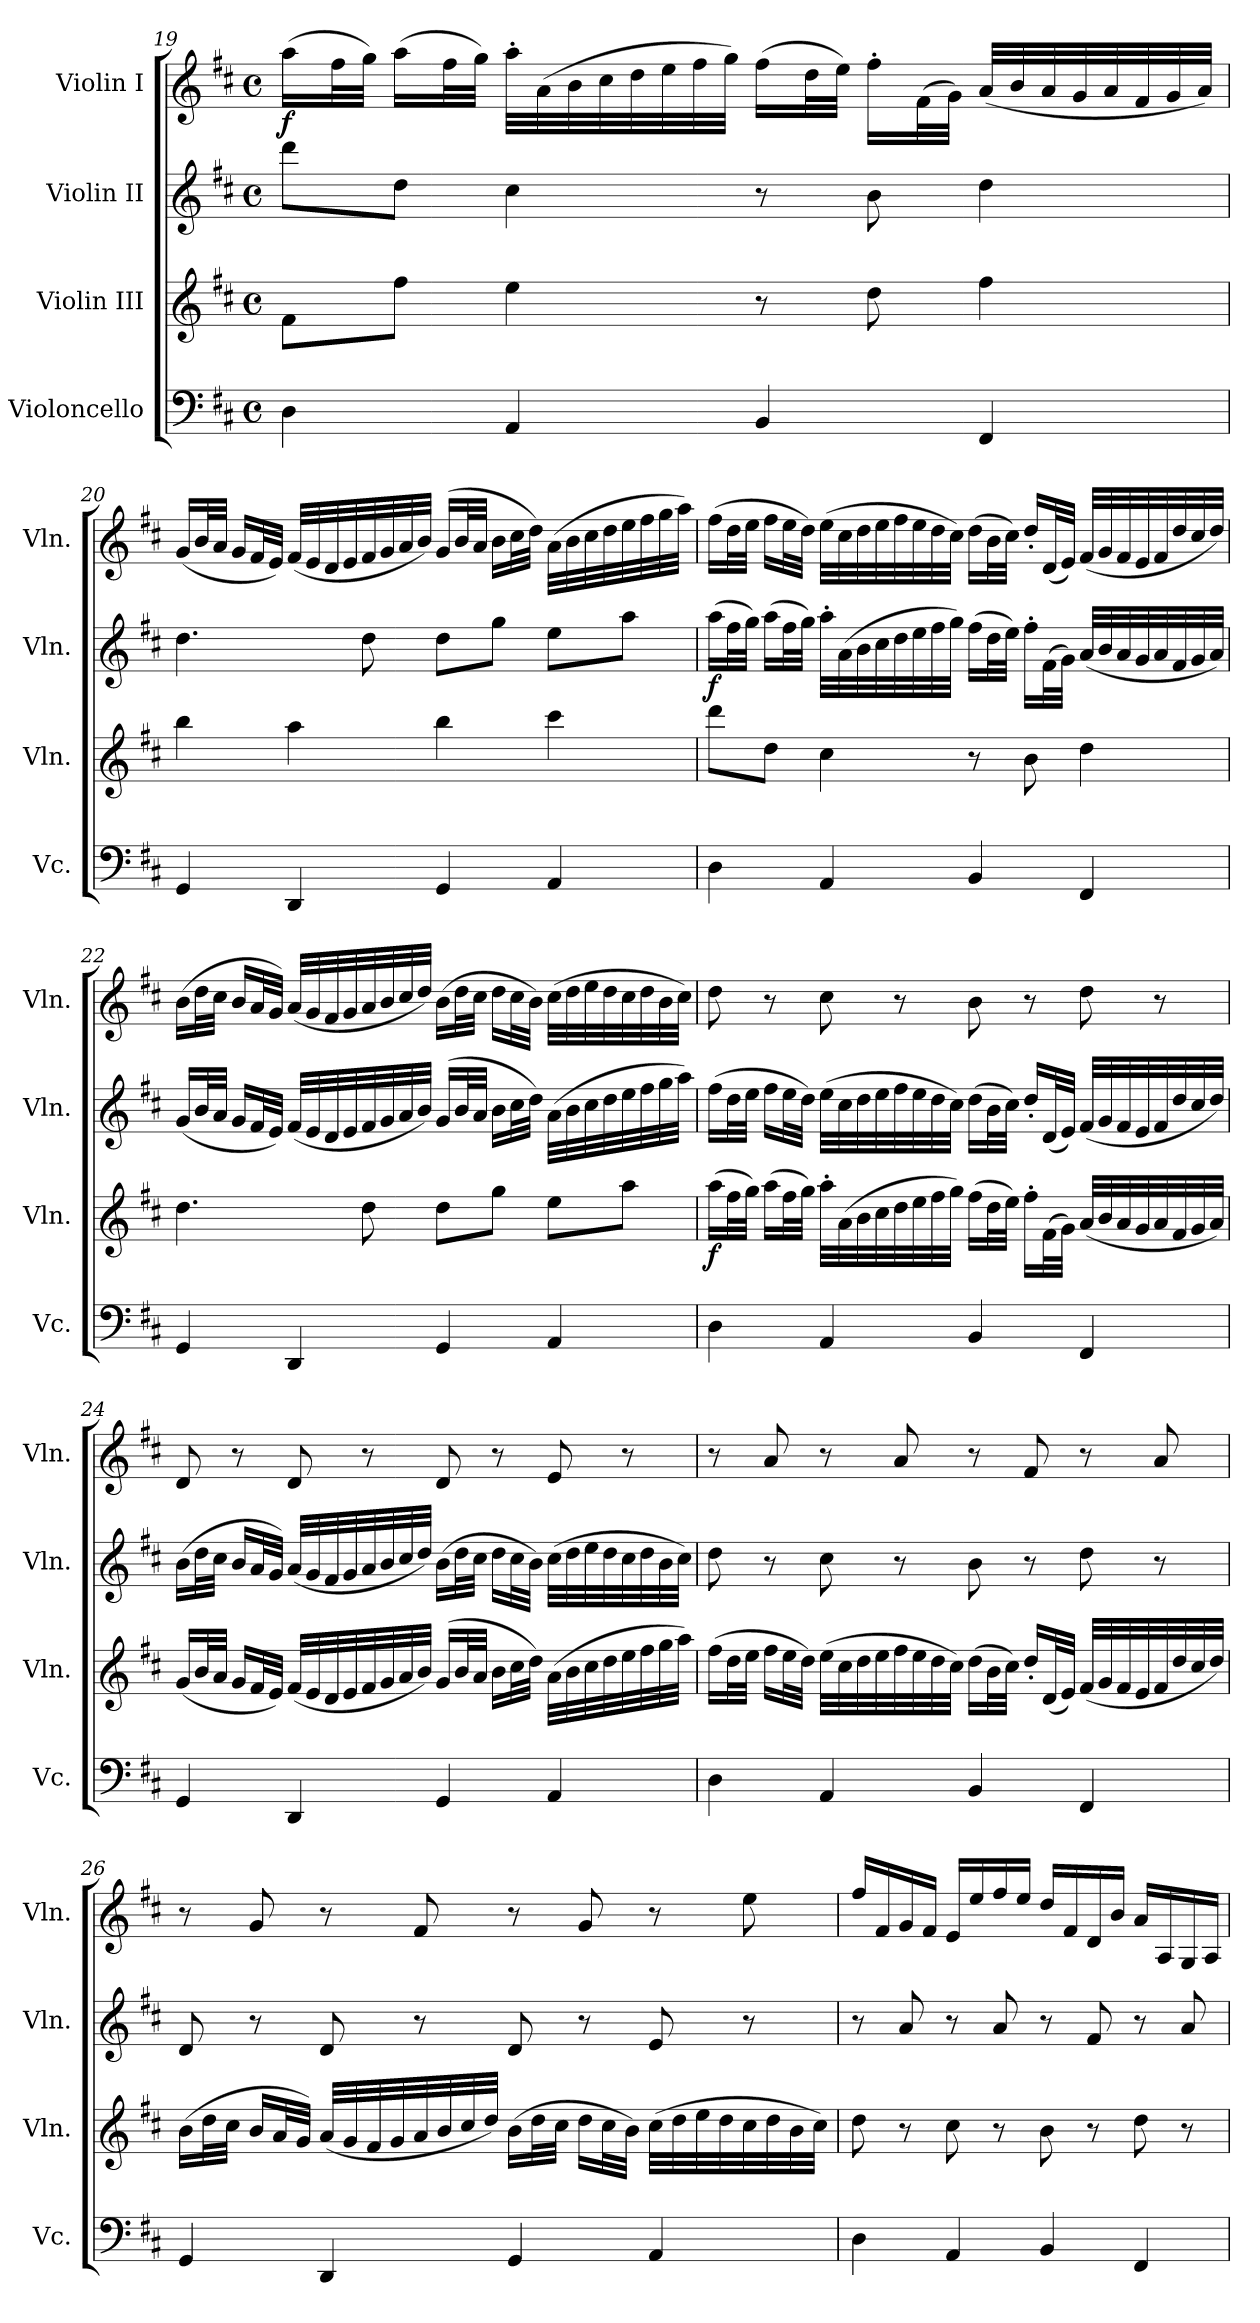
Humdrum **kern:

**kern	**kern	**dynam	**kern	**dynam	**kern	**dynam
*part4	*part3	*part3	*part2	*part2	*part1	*part1
*staff4	*staff3	*staff3	*staff2	*staff2	*staff1	*staff1
*I"Violoncello	*I"Violin III	*	*I"Violin II	*	*I"Violin I	*
*I'Vc.	*I'Vln.	*	*I'Vln.	*	*I'Vln.	*
*clefF4	*clefG2	*	*clefG2	*	*clefG2	*
*k[f#c#]	*k[f#c#]	*	*k[f#c#]	*	*k[f#c#]	*
*M4/4	*M4/4	*	*M4/4	*	*M4/4	*
*met(c)	*met(c)	*	*met(c)	*	*met(c)	*
=19	=19	=19	=19	=19	=19	=19
!	!	!	!	!	!	!LO:DY:b
4D\	8f#\L	.	8ddd\L	.	(16aa\LL	f
.	.	.	.	.	32ff#\L	.
.	.	.	.	.	32gg\JJJ)	.
.	8ff#\J	.	8dd\J	.	(16aa\LL	.
.	.	.	.	.	32ff#\L	.
.	.	.	.	.	32gg\JJJ)	.
4AA/	4ee\	.	4cc#\	.	32aa'\LLL	.
.	.	.	.	.	(32a\	.
.	.	.	.	.	32b\	.
.	.	.	.	.	32cc#\	.
.	.	.	.	.	32dd\	.
.	.	.	.	.	32ee\	.
.	.	.	.	.	32ff#\	.
.	.	.	.	.	32gg\JJJ)	.
4BB/	8r	.	8r	.	(16ff#\LL	.
.	.	.	.	.	32dd\L	.
.	.	.	.	.	32ee\JJJ)	.
.	8dd\	.	8b\	.	16ff#'\LL	.
.	.	.	.	.	(32f#\L	.
.	.	.	.	.	32g\JJJ)	.
4FF#/	4ff#\	.	4dd\	.	(32a/LLL	.
.	.	.	.	.	32b/	.
.	.	.	.	.	32a/	.
.	.	.	.	.	32g/	.
.	.	.	.	.	32a/	.
.	.	.	.	.	32f#/	.
.	.	.	.	.	32g/	.
.	.	.	.	.	32a/JJJ)	.
!!LO:LB:g=z
=20	=20	=20	=20	=20	=20	=20
4GG/	4bb\	.	4.dd\	.	(16g/LL	.
.	.	.	.	.	32b/L	.
.	.	.	.	.	32a/JJJ	.
.	.	.	.	.	16g/LL	.
.	.	.	.	.	32f#/L	.
.	.	.	.	.	32e/JJJ)	.
4DD/	4aa\	.	.	.	(32f#/LLL	.
.	.	.	.	.	32e/	.
.	.	.	.	.	32d/	.
.	.	.	.	.	32e/	.
.	.	.	8dd\	.	32f#/	.
.	.	.	.	.	32g/	.
.	.	.	.	.	32a/	.
.	.	.	.	.	32b/JJJ)	.
4GG/	4bb\	.	8dd\L	.	(16g/LL	.
.	.	.	.	.	32b/L	.
.	.	.	.	.	32a/JJJ	.
.	.	.	8gg\J	.	16b\LL	.
.	.	.	.	.	32cc#\L	.
.	.	.	.	.	32dd\JJJ)	.
4AA/	4ccc#\	.	8ee\L	.	(32a\LLL	.
.	.	.	.	.	32b\	.
.	.	.	.	.	32cc#\	.
.	.	.	.	.	32dd\	.
.	.	.	8aa\J	.	32ee\	.
.	.	.	.	.	32ff#\	.
.	.	.	.	.	32gg\	.
.	.	.	.	.	32aa\JJJ)	.
!!LO:LB:g=z
=21	=21	=21	=21	=21	=21	=21
!	!	!	!	!LO:DY:b	!	!
4D\	8ddd\L	.	(16aa\LL	f	(16ff#\LL	.
.	.	.	32ff#\L	.	32dd\L	.
.	.	.	32gg\JJJ)	.	32ee\JJJ	.
.	8dd\J	.	(16aa\LL	.	16ff#\LL	.
.	.	.	32ff#\L	.	32ee\L	.
.	.	.	32gg\JJJ)	.	32dd\JJJ)	.
4AA/	4cc#\	.	32aa'\LLL	.	(32ee\LLL	.
.	.	.	(32a\	.	32cc#\	.
.	.	.	32b\	.	32dd\	.
.	.	.	32cc#\	.	32ee\	.
.	.	.	32dd\	.	32ff#\	.
.	.	.	32ee\	.	32ee\	.
.	.	.	32ff#\	.	32dd\	.
.	.	.	32gg\JJJ)	.	32cc#\JJJ)	.
4BB/	8r	.	(16ff#\LL	.	(16dd\LL	.
.	.	.	32dd\L	.	32b\L	.
.	.	.	32ee\JJJ)	.	32cc#\JJJ)	.
.	8b\	.	16ff#'\LL	.	16dd'/LL	.
.	.	.	(32f#\L	.	(32d/L	.
.	.	.	32g\JJJ)	.	32e/JJJ)	.
4FF#/	4dd\	.	(32a/LLL	.	(32f#/LLL	.
.	.	.	32b/	.	32g/	.
.	.	.	32a/	.	32f#/	.
.	.	.	32g/	.	32e/	.
.	.	.	32a/	.	32f#/	.
.	.	.	32f#/	.	32dd/	.
.	.	.	32g/	.	32cc#/	.
.	.	.	32a/JJJ)	.	32dd/JJJ)	.
!!LO:PB:g=z
=22	=22	=22	=22	=22	=22	=22
4GG/	4.dd\	.	(16g/LL	.	(16b\LL	.
.	.	.	32b/L	.	32dd\L	.
.	.	.	32a/JJJ	.	32cc#\JJJ	.
.	.	.	16g/LL	.	16b/LL	.
.	.	.	32f#/L	.	32a/L	.
.	.	.	32e/JJJ)	.	32g/JJJ)	.
4DD/	.	.	(32f#/LLL	.	(32a/LLL	.
.	.	.	32e/	.	32g/	.
.	.	.	32d/	.	32f#/	.
.	.	.	32e/	.	32g/	.
.	8dd\	.	32f#/	.	32a/	.
.	.	.	32g/	.	32b/	.
.	.	.	32a/	.	32cc#/	.
.	.	.	32b/JJJ)	.	32dd/JJJ)	.
4GG/	8dd\L	.	(16g/LL	.	(16b\LL	.
.	.	.	32b/L	.	32dd\L	.
.	.	.	32a/JJJ	.	32cc#\JJJ	.
.	8gg\J	.	16b\LL	.	16dd\LL	.
.	.	.	32cc#\L	.	32cc#\L	.
.	.	.	32dd\JJJ)	.	32b\JJJ)	.
4AA/	8ee\L	.	(32a\LLL	.	(32cc#\LLL	.
.	.	.	32b\	.	32dd\	.
.	.	.	32cc#\	.	32ee\	.
.	.	.	32dd\	.	32dd\	.
.	8aa\J	.	32ee\	.	32cc#\	.
.	.	.	32ff#\	.	32dd\	.
.	.	.	32gg\	.	32b\	.
.	.	.	32aa\JJJ)	.	32cc#\JJJ)	.
!!LO:LB:g=z
=23	=23	=23	=23	=23	=23	=23
!	!	!LO:DY:b	!	!	!	!
4D\	(16aa\LL	f	(16ff#\LL	.	8dd\	.
.	32ff#\L	.	32dd\L	.	.	.
.	32gg\JJJ)	.	32ee\JJJ	.	.	.
.	(16aa\LL	.	16ff#\LL	.	8r	.
.	32ff#\L	.	32ee\L	.	.	.
.	32gg\JJJ)	.	32dd\JJJ)	.	.	.
4AA/	32aa'\LLL	.	(32ee\LLL	.	8cc#\	.
.	(32a\	.	32cc#\	.	.	.
.	32b\	.	32dd\	.	.	.
.	32cc#\	.	32ee\	.	.	.
.	32dd\	.	32ff#\	.	8r	.
.	32ee\	.	32ee\	.	.	.
.	32ff#\	.	32dd\	.	.	.
.	32gg\JJJ)	.	32cc#\JJJ)	.	.	.
4BB/	(16ff#\LL	.	(16dd\LL	.	8b\	.
.	32dd\L	.	32b\L	.	.	.
.	32ee\JJJ)	.	32cc#\JJJ)	.	.	.
.	16ff#'\LL	.	16dd'/LL	.	8r	.
.	(32f#\L	.	(32d/L	.	.	.
.	32g\JJJ)	.	32e/JJJ)	.	.	.
4FF#/	(32a/LLL	.	(32f#/LLL	.	8dd\	.
.	32b/	.	32g/	.	.	.
.	32a/	.	32f#/	.	.	.
.	32g/	.	32e/	.	.	.
.	32a/	.	32f#/	.	8r	.
.	32f#/	.	32dd/	.	.	.
.	32g/	.	32cc#/	.	.	.
.	32a/JJJ)	.	32dd/JJJ)	.	.	.
!!LO:LB:g=z
=24	=24	=24	=24	=24	=24	=24
4GG/	(16g/LL	.	(16b\LL	.	8d/	.
.	32b/L	.	32dd\L	.	.	.
.	32a/JJJ	.	32cc#\JJJ	.	.	.
.	16g/LL	.	16b/LL	.	8r	.
.	32f#/L	.	32a/L	.	.	.
.	32e/JJJ)	.	32g/JJJ)	.	.	.
4DD/	(32f#/LLL	.	(32a/LLL	.	8d/	.
.	32e/	.	32g/	.	.	.
.	32d/	.	32f#/	.	.	.
.	32e/	.	32g/	.	.	.
.	32f#/	.	32a/	.	8r	.
.	32g/	.	32b/	.	.	.
.	32a/	.	32cc#/	.	.	.
.	32b/JJJ)	.	32dd/JJJ)	.	.	.
4GG/	(16g/LL	.	(16b\LL	.	8d/	.
.	32b/L	.	32dd\L	.	.	.
.	32a/JJJ	.	32cc#\JJJ	.	.	.
.	16b\LL	.	16dd\LL	.	8r	.
.	32cc#\L	.	32cc#\L	.	.	.
.	32dd\JJJ)	.	32b\JJJ)	.	.	.
4AA/	(32a\LLL	.	(32cc#\LLL	.	8e/	.
.	32b\	.	32dd\	.	.	.
.	32cc#\	.	32ee\	.	.	.
.	32dd\	.	32dd\	.	.	.
.	32ee\	.	32cc#\	.	8r	.
.	32ff#\	.	32dd\	.	.	.
.	32gg\	.	32b\	.	.	.
.	32aa\JJJ)	.	32cc#\JJJ)	.	.	.
!!LO:PB:g=z
=25	=25	=25	=25	=25	=25	=25
4D\	(16ff#\LL	.	8dd\	.	8r	.
.	32dd\L	.	.	.	.	.
.	32ee\JJJ	.	.	.	.	.
.	16ff#\LL	.	8r	.	8a/	.
.	32ee\L	.	.	.	.	.
.	32dd\JJJ)	.	.	.	.	.
4AA/	(32ee\LLL	.	8cc#\	.	8r	.
.	32cc#\	.	.	.	.	.
.	32dd\	.	.	.	.	.
.	32ee\	.	.	.	.	.
.	32ff#\	.	8r	.	8a/	.
.	32ee\	.	.	.	.	.
.	32dd\	.	.	.	.	.
.	32cc#\JJJ)	.	.	.	.	.
4BB/	(16dd\LL	.	8b\	.	8r	.
.	32b\L	.	.	.	.	.
.	32cc#\JJJ)	.	.	.	.	.
.	16dd'/LL	.	8r	.	8f#/	.
.	(32d/L	.	.	.	.	.
.	32e/JJJ)	.	.	.	.	.
4FF#/	(32f#/LLL	.	8dd\	.	8r	.
.	32g/	.	.	.	.	.
.	32f#/	.	.	.	.	.
.	32e/	.	.	.	.	.
.	32f#/	.	8r	.	8a/	.
.	32dd/	.	.	.	.	.
.	32cc#/	.	.	.	.	.
.	32dd/JJJ)	.	.	.	.	.
!!LO:LB:g=z
=26	=26	=26	=26	=26	=26	=26
4GG/	(16b\LL	.	8d/	.	8r	.
.	32dd\L	.	.	.	.	.
.	32cc#\JJJ	.	.	.	.	.
.	16b/LL	.	8r	.	8g/	.
.	32a/L	.	.	.	.	.
.	32g/JJJ)	.	.	.	.	.
4DD/	(32a/LLL	.	8d/	.	8r	.
.	32g/	.	.	.	.	.
.	32f#/	.	.	.	.	.
.	32g/	.	.	.	.	.
.	32a/	.	8r	.	8f#/	.
.	32b/	.	.	.	.	.
.	32cc#/	.	.	.	.	.
.	32dd/JJJ)	.	.	.	.	.
4GG/	(16b\LL	.	8d/	.	8r	.
.	32dd\L	.	.	.	.	.
.	32cc#\JJJ	.	.	.	.	.
.	16dd\LL	.	8r	.	8g/	.
.	32cc#\L	.	.	.	.	.
.	32b\JJJ)	.	.	.	.	.
4AA/	(32cc#\LLL	.	8e/	.	8r	.
.	32dd\	.	.	.	.	.
.	32ee\	.	.	.	.	.
.	32dd\	.	.	.	.	.
.	32cc#\	.	8r	.	8ee\	.
.	32dd\	.	.	.	.	.
.	32b\	.	.	.	.	.
.	32cc#\JJJ)	.	.	.	.	.
=27	=27	=27	=27	=27	=27	=27
4D\	8dd\	.	8r	.	16ff#/LL	.
.	.	.	.	.	16f#/	.
.	8r	.	8a/	.	16g/	.
.	.	.	.	.	16f#/JJ	.
4AA/	8cc#\	.	8r	.	16e/LL	.
.	.	.	.	.	16ee/	.
.	8r	.	8a/	.	16ff#/	.
.	.	.	.	.	16ee/JJ	.
4BB/	8b\	.	8r	.	16dd/LL	.
.	.	.	.	.	16f#/	.
.	8r	.	8f#/	.	16d/	.
.	.	.	.	.	16b/JJ	.
4FF#/	8dd\	.	8r	.	16a/LL	.
.	.	.	.	.	16A/	.
.	8r	.	8a/	.	16G/	.
.	.	.	.	.	16A/JJ	.
=	=	=	=	=	=	=
*-	*-	*-	*-	*-	*-	*-
